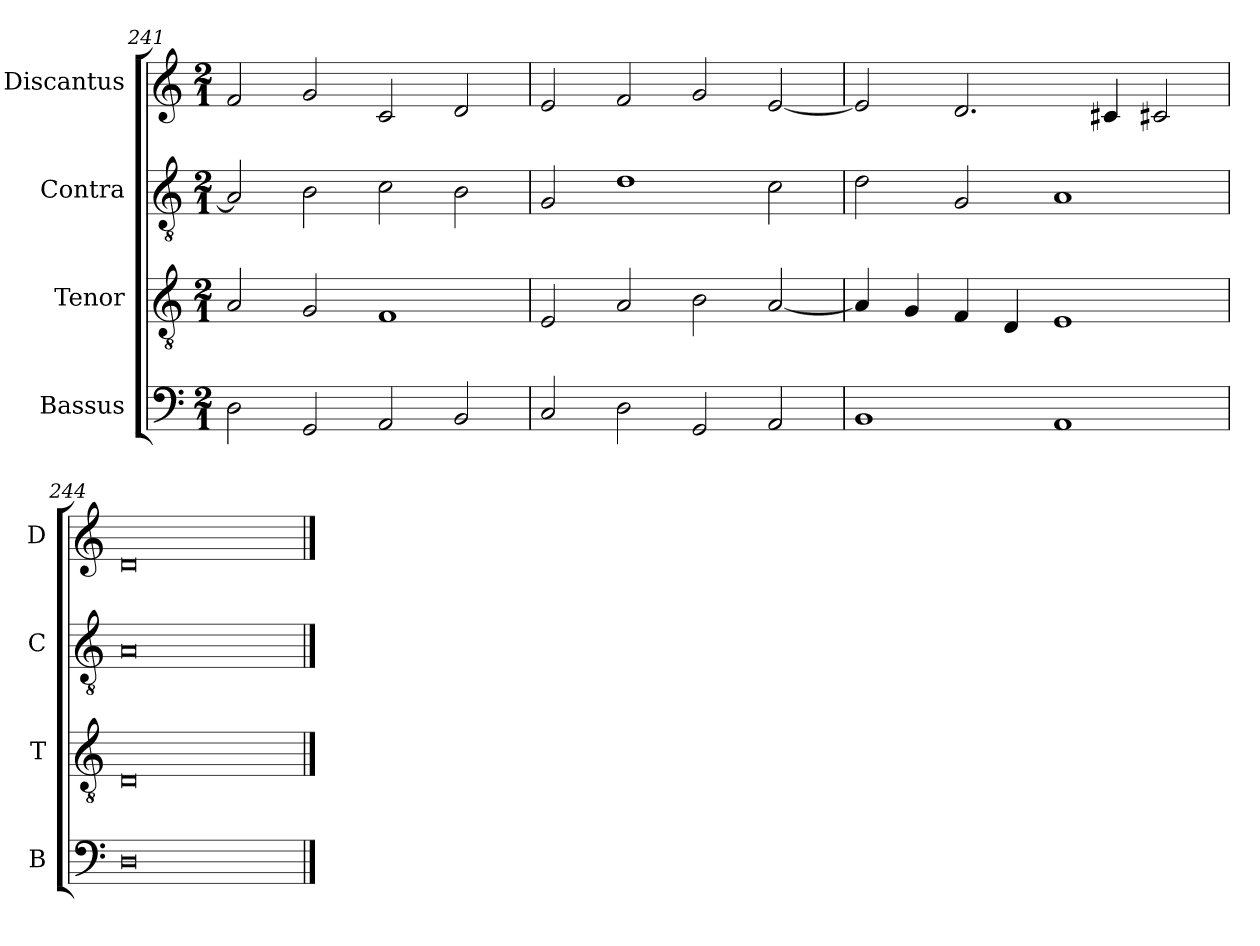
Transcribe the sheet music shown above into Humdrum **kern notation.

**kern	**kern	**kern	**kern
*part4	*part3	*part2	*part1
*staff4	*staff3	*staff2	*staff1
*I"Bassus	*I"Tenor	*I"Contra	*I"Discantus
*I'B	*I'T	*I'C	*I'D
*clefF4	*clefGv2	*clefGv2	*clefG2
*k[]	*k[]	*k[]	*k[]
*M2/1	*M2/1	*M2/1	*M2/1
=241	=241	=241	=241
2D\	2A/	2A/]	2f/
2GG/	2G/	2B\	2g/
2AA/	1F	2c\	2c/
2BB/	.	2B\	2d/
=242	=242	=242	=242
2C/	2E/	2G/	2e/
2D\	2A/	1d	2f/
2GG/	2B\	.	2g/
2AA/	[2A/	2c\	[2e/
=243	=243	=243	=243
1BB	4A/]	2d\	2e/]
.	4G/	.	.
.	4F/	2G/	2.d/
.	4D/	.	.
1AA	1E	1A	.
.	.	.	4c#X/
.	.	.	2c#X/
=244	=244	=244	=244
0D	0D	0A	0d
==	==	==	==
*-	*-	*-	*-
